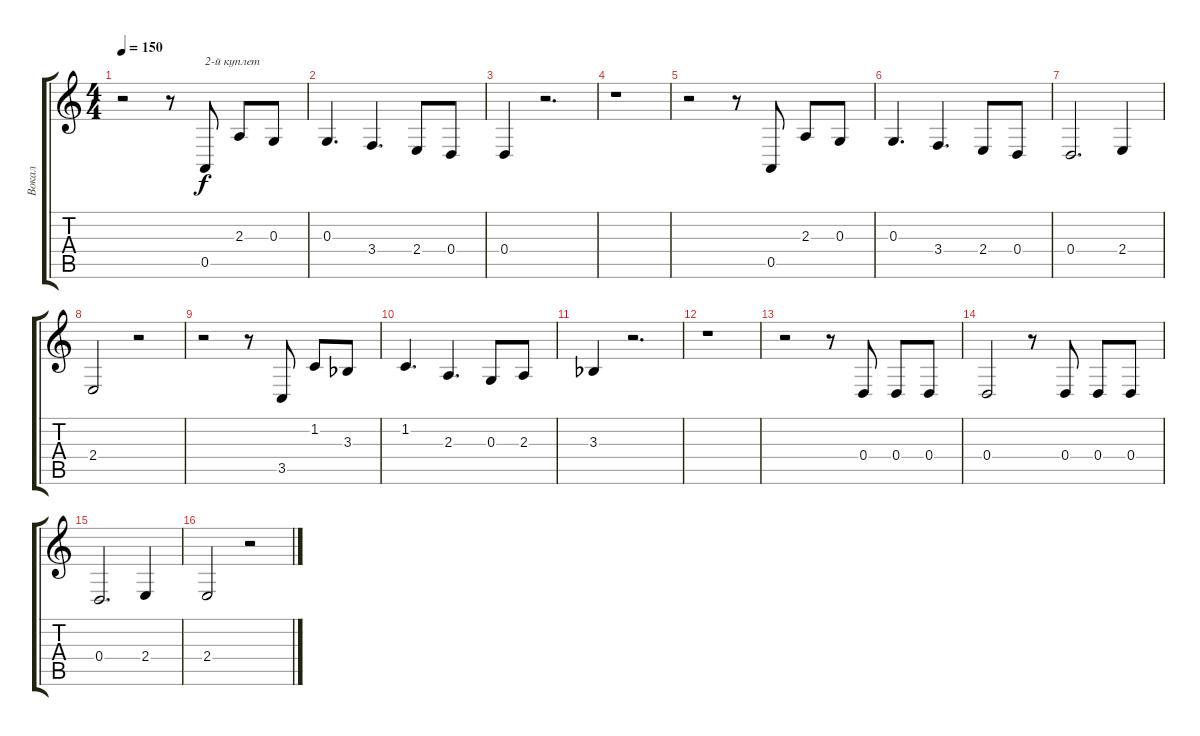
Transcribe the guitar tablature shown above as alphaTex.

\track ("Вокал" "Вокал") {instrument oboe}
\staff {score tabs}
\tuning (E4 B3 G3 D3 A2 E2) {hide}
\ts (4 4)
\tempo 150
\clef g2
\ks c
r.2{dy f} r.8 0.5.8{txt "2-й куплет"} 2.3.8 0.3.8 |
0.3.4{d} 3.4.4{d} 2.4.8 0.4.8 |
0.4.4 r.2{d} |
r.1 |
r.2 r.8 0.5.8 2.3.8 0.3.8 |
0.3.4{d} 3.4.4{d} 2.4.8 0.4.8 |
0.4.2{d} 2.4.4 |
2.4.2 r.2 |
r.2 r.8 3.5.8 1.2.8 3.3{acc b}.8 |
1.2.4{d} 2.3.4{d} 0.3.8 2.3.8 |
3.3{acc b}.4 r.2{d} |
r.1 |
r.2 r.8 0.4.8 0.4.8 0.4.8 |
0.4.2 r.8 0.4.8 0.4.8 0.4.8 |
0.4.2{d} 2.4.4 |
2.4.2 r.2
